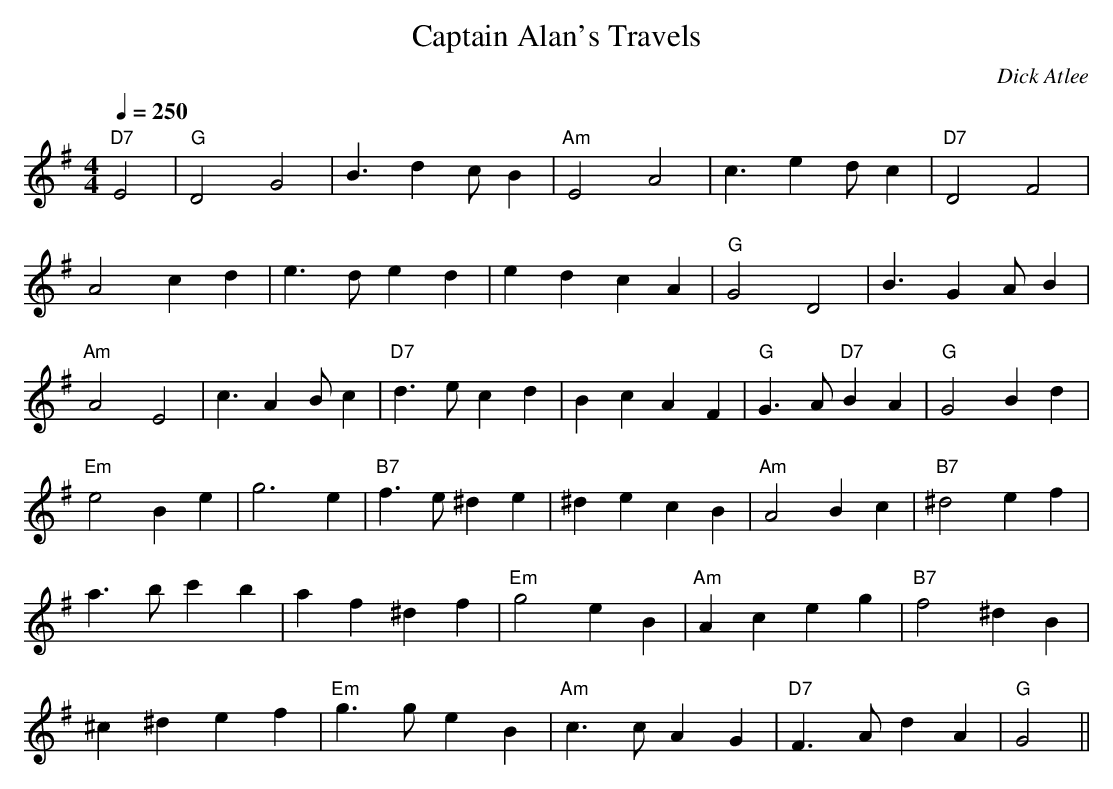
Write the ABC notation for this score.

X:1
T:Captain Alan's Travels
M:4/4
L:1/4
Q:1/4=250
C:Dick Atlee
K:G
"D7" E2 | "G" D2 G2 | B3/2 d c/2 B | "Am" E2 A2 | c3/2 e d/2 c | "D7" D2 F2 |!
A2 c d | e>d e d | e d c A | "G" G2 D2 | B3/2 G A/2 B | !
"Am" A2 E2 | c3/2 A B/2 c |
"D7" d>e c d | B c A F | "G" G>A "D7" B A | "G" G2 B d | !
"Em" e2 B e | g3 e | "B7" f>e ^d e | ^d e c B | "Am" A2 B c | "B7" ^d2 e f | !
a>b c' b | a f ^d f | "Em" g2 e B | "Am" A c e g | "B7" f2 ^d B | !
^c ^d e f | "Em" g3/2 g/2 e B | "Am" c3/2 c/2 A G | "D7" F>A d A | "G" G2 ||
